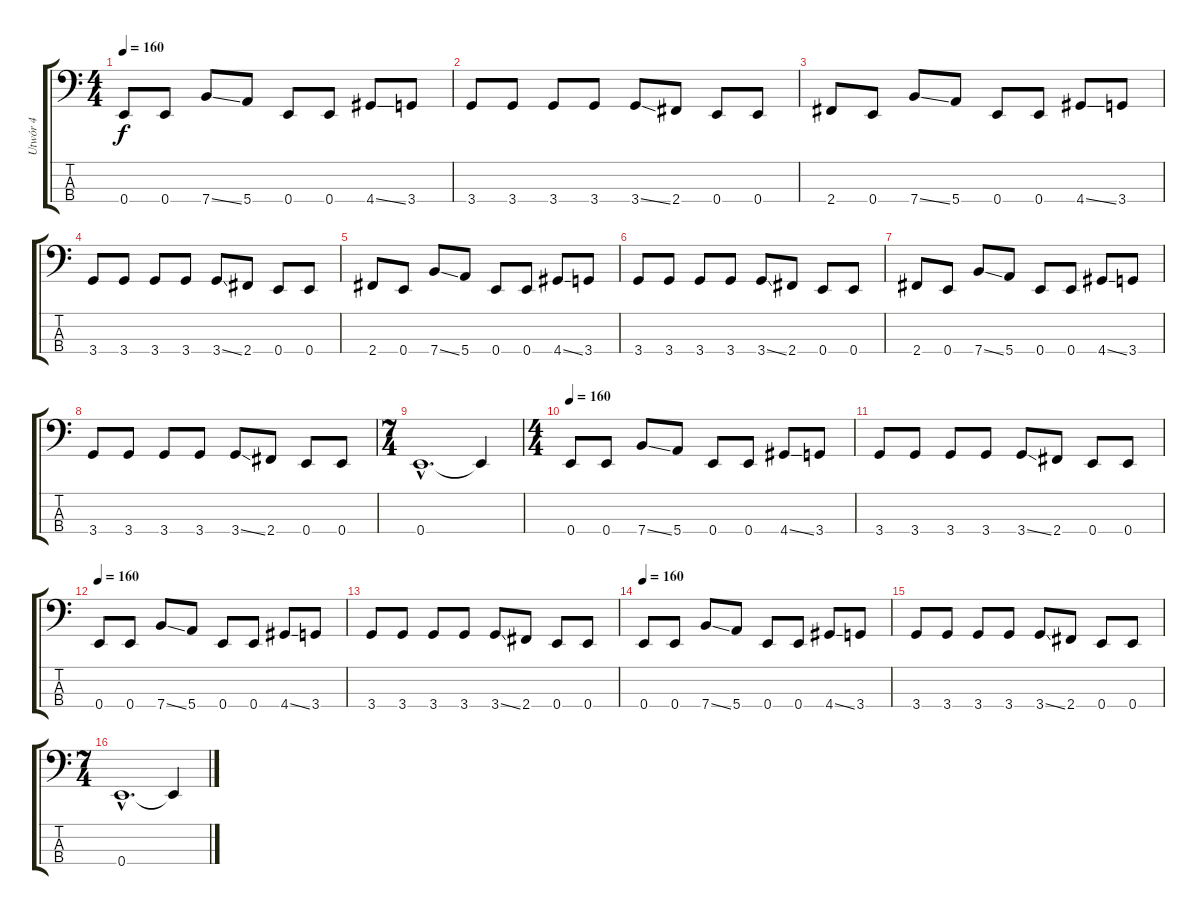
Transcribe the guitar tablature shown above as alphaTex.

\track ("Utwór 4" "Utwór 4") {instrument slapbass1}
\staff {score tabs}
\tuning (G2 D2 A1 E1) {hide}
\ts (4 4)
\tempo 160
\clef f4
\ks c
0.4.8{dy f} 0.4.8 7.4{ss}.8 5.4.8 0.4.8 0.4.8 4.4{ss}.8 3.4.8 |
3.4.8 3.4.8 3.4.8 3.4.8 3.4{ss}.8 2.4.8 0.4.8 0.4.8 |
2.4.8 0.4.8 7.4{ss}.8 5.4.8 0.4.8 0.4.8 4.4{ss}.8 3.4.8 |
3.4.8 3.4.8 3.4.8 3.4.8 3.4{ss}.8 2.4.8 0.4.8 0.4.8 |
2.4.8 0.4.8 7.4{ss}.8 5.4.8 0.4.8 0.4.8 4.4{ss}.8 3.4.8 |
3.4.8 3.4.8 3.4.8 3.4.8 3.4{ss}.8 2.4.8 0.4.8 0.4.8 |
2.4.8 0.4.8 7.4{ss}.8 5.4.8 0.4.8 0.4.8 4.4{ss}.8 3.4.8 |
3.4.8 3.4.8 3.4.8 3.4.8 3.4{ss}.8 2.4.8 0.4.8 0.4.8 |
\ts (7 4)
0.4{hac}.1{d} 0.4{t}.4 |
\ts (4 4)
\tempo 160
0.4.8 0.4.8 7.4{ss}.8 5.4.8 0.4.8 0.4.8 4.4{ss}.8 3.4.8 |
3.4.8 3.4.8 3.4.8 3.4.8 3.4{ss}.8 2.4.8 0.4.8 0.4.8 |
\tempo 160
0.4.8 0.4.8 7.4{ss}.8 5.4.8 0.4.8 0.4.8 4.4{ss}.8 3.4.8 |
3.4.8 3.4.8 3.4.8 3.4.8 3.4{ss}.8 2.4.8 0.4.8 0.4.8 |
\tempo 160
0.4.8 0.4.8 7.4{ss}.8 5.4.8 0.4.8 0.4.8 4.4{ss}.8 3.4.8 |
3.4.8 3.4.8 3.4.8 3.4.8 3.4{ss}.8 2.4.8 0.4.8 0.4.8 |
\ts (7 4)
0.4{hac}.1{d} 0.4{t}.4
